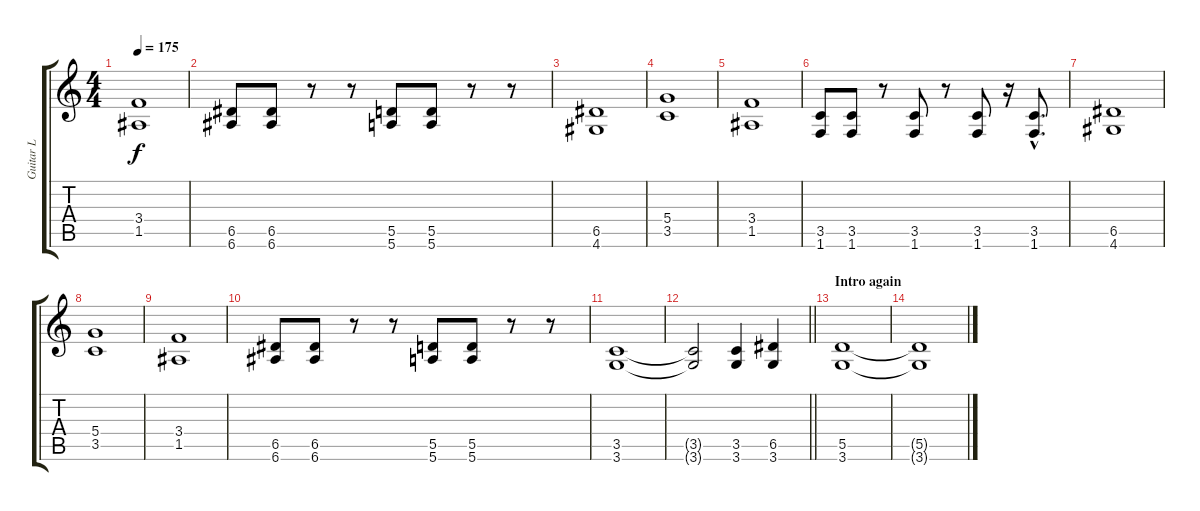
\track ("Guitar L" "Guitar L") {instrument distortionguitar}
\staff {score tabs}
\tuning (E4 B3 G3 D3 A2 E2) {hide}
\ts (4 4)
\tempo 175
\clef g2
\ks c
(3.4 1.5).1{dy f} |
(6.5 6.6).8 (6.5 6.6).8 r.8 r.8 (5.5 5.6).8 (5.5 5.6).8 r.8 r.8 |
(6.5 4.6).1 |
(5.4 3.5).1 |
(3.4 1.5).1 |
(3.5 1.6).8 (3.5 1.6).8 r.8 (3.5 1.6).8 r.8 (3.5 1.6).8 r.16 (3.5{hac} 1.6{hac}).8{d} |
(6.5 4.6).1 |
(5.4 3.5).1 |
(3.4 1.5).1 |
(6.5 6.6).8 (6.5 6.6).8 r.8 r.8 (5.5 5.6).8 (5.5 5.6).8 r.8 r.8 |
(3.5 3.6).1 |
\barLineRight lightlight
(3.5{t} 3.6{t}).2 (3.5 3.6).4 (6.5 3.6).4 |
\section ("" "Intro again")
(5.5 3.6).1 |
(5.5{t} 3.6{t}).1
